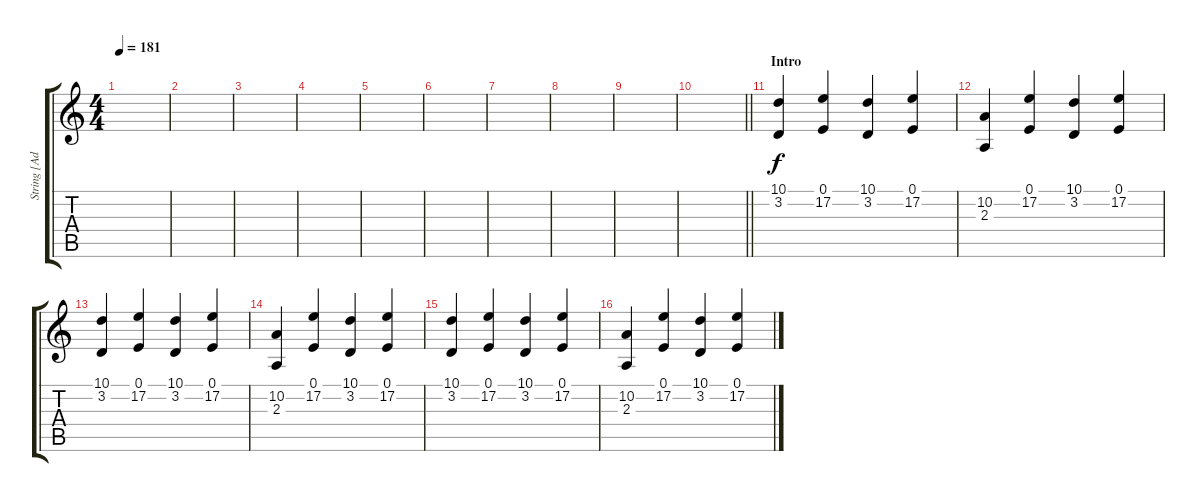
\track ("String [Added]" "String [Ad") {instrument stringensemble1}
\staff {score tabs}
\tuning (E4 B3 G3 D3 A2 E2) {hide}
\ts (4 4)
\tempo 181
\clef g2
\ks c
|
|
|
|
|
|
|
|
|
\barLineRight lightlight
|
\section ("" "Intro")
(10.1 3.2).4 (0.1 17.2).4 (10.1 3.2).4 (0.1 17.2).4 |
(10.2 2.3).4 (0.1 17.2).4 (10.1 3.2).4 (0.1 17.2).4 |
(10.1 3.2).4 (0.1 17.2).4 (10.1 3.2).4 (0.1 17.2).4 |
(10.2 2.3).4 (0.1 17.2).4 (10.1 3.2).4 (0.1 17.2).4 |
(10.1 3.2).4 (0.1 17.2).4 (10.1 3.2).4 (0.1 17.2).4 |
(10.2 2.3).4 (0.1 17.2).4 (10.1 3.2).4 (0.1 17.2).4
